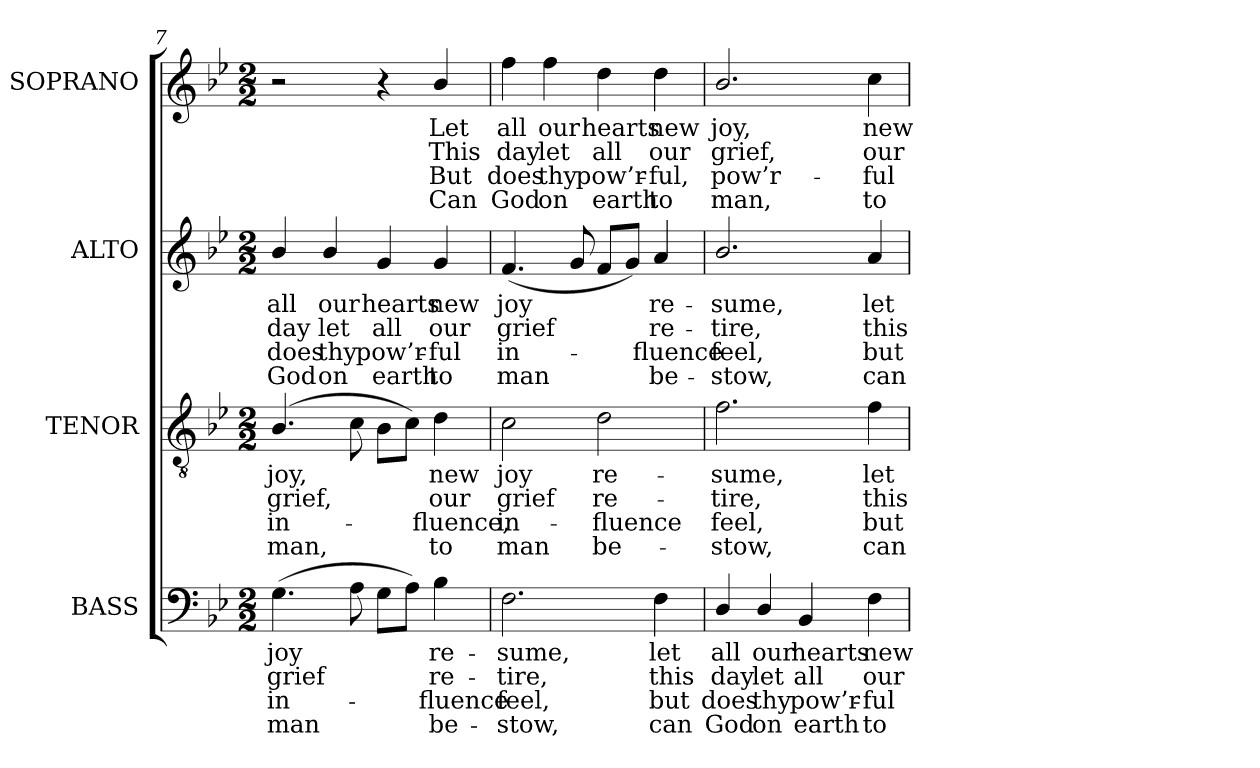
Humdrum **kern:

**kern	**text	**text	**text	**text	**kern	**text	**text	**text	**text	**kern	**text	**text	**text	**text	**kern	**text	**text	**text	**text
*part4	*part4	*part4	*part4	*part4	*part3	*part3	*part3	*part3	*part3	*part2	*part2	*part2	*part2	*part2	*part1	*part1	*part1	*part1	*part1
*staff4	*staff4	*staff4	*staff4	*staff4	*staff3	*staff3	*staff3	*staff3	*staff3	*staff2	*staff2	*staff2	*staff2	*staff2	*staff1	*staff1	*staff1	*staff1	*staff1
*I"BASS	*	*	*	*	*I"TENOR	*	*	*	*	*I"ALTO	*	*	*	*	*I"SOPRANO	*	*	*	*
*I'B.	*	*	*	*	*I'T.	*	*	*	*	*I'A.	*	*	*	*	*I'S.	*	*	*	*
*clefF4	*	*	*	*	*clefGv2	*	*	*	*	*clefG2	*	*	*	*	*clefG2	*	*	*	*
*	*	*	*	*	*ITrd7c12	*	*	*	*	*	*	*	*	*	*	*	*	*	*
*k[b-e-]	*	*	*	*	*k[b-e-]	*	*	*	*	*k[b-e-]	*	*	*	*	*k[b-e-]	*	*	*	*
*B-:	*	*	*	*	*B-:	*	*	*	*	*B-:	*	*	*	*	*B-:	*	*	*	*
*M2/2	*	*	*	*	*M2/2	*	*	*	*	*M2/2	*	*	*	*	*M2/2	*	*	*	*
=7	=7	=7	=7	=7	=7	=7	=7	=7	=7	=7	=7	=7	=7	=7	=7	=7	=7	=7	=7
!	!LO:LY:b:color=#000000	!LO:LY:b:color=#000000	!LO:LY:b:color=#000000	!LO:LY:b:color=#000000	!	!	!	!	!	!	!	!	!	!	!	!	!	!	!
!	!	!	!	!	!	!LO:LY:b:color=#000000	!LO:LY:b:color=#000000	!LO:LY:b:color=#000000	!LO:LY:b:color=#000000	!	!	!	!	!	!	!	!	!	!
!	!	!	!	!	!	!	!	!	!	!	!LO:LY:b:color=#000000	!LO:LY:b:color=#000000	!LO:LY:b:color=#000000	!LO:LY:b:color=#000000	!	!	!	!	!
(4.Gi\	joy	grief	in-	-man	(4.BB-i/	joy,	grief,	in-	-man,	4b-i/	all	day	does	God	2r	.	.	.	.
!	!	!	!	!	!	!	!	!	!	!	!LO:LY:b:color=#000000	!LO:LY:b:color=#000000	!LO:LY:b:color=#000000	!LO:LY:b:color=#000000	!	!	!	!	!
.	.	.	.	.	.	.	.	.	.	4b-i/	our	let	thy	on	.	.	.	.	.
8Ai\	.	.	.	.	8Ci\	.	.	.	.	.	.	.	.	.	.	.	.	.	.
!	!	!	!	!	!	!	!	!	!	!	!LO:LY:b:color=#000000	!LO:LY:b:color=#000000	!LO:LY:b:color=#000000	!LO:LY:b:color=#000000	!	!	!	!	!
8Gi\L	.	.	.	.	8BB-i\L	.	.	.	.	4gi/	hearts	all	pow’r-	-earth	4r	.	.	.	.
8Ai\J)	.	.	.	.	8Ci\J)	.	.	.	.	.	.	.	.	.	.	.	.	.	.
!	!LO:LY:b:color=#000000	!LO:LY:b:color=#000000	!LO:LY:b:color=#000000	!LO:LY:b:color=#000000	!	!	!	!	!	!	!	!	!	!	!	!	!	!	!
!	!	!	!	!	!	!LO:LY:b:color=#000000	!LO:LY:b:color=#000000	!LO:LY:b:color=#000000	!LO:LY:b:color=#000000	!	!	!	!	!	!	!	!	!	!
!	!	!	!	!	!	!	!	!	!	!	!LO:LY:b:color=#000000	!LO:LY:b:color=#000000	!LO:LY:b:color=#000000	!LO:LY:b:color=#000000	!	!	!	!	!
!	!	!	!	!	!	!	!	!	!	!	!	!	!	!	!	!LO:LY:b:color=#000000	!LO:LY:b:color=#000000	!LO:LY:b:color=#000000	!LO:LY:b:color=#000000
4B-i\	re-	re-	fluence	be-	4Di\	new	our	fluence,	to	4gi/	new	our	ful	to	4b-i/	Let	This	But	Can
!!LO:LB:g=z
=8	=8	=8	=8	=8	=8	=8	=8	=8	=8	=8	=8	=8	=8	=8	=8	=8	=8	=8	=8
!	!LO:LY:b:color=#000000	!LO:LY:b:color=#000000	!LO:LY:b:color=#000000	!LO:LY:b:color=#000000	!	!	!	!	!	!	!	!	!	!	!	!	!	!	!
!	!	!	!	!	!	!LO:LY:b:color=#000000	!LO:LY:b:color=#000000	!LO:LY:b:color=#000000	!LO:LY:b:color=#000000	!	!	!	!	!	!	!	!	!	!
!	!	!	!	!	!	!	!	!	!	!	!LO:LY:b:color=#000000	!LO:LY:b:color=#000000	!LO:LY:b:color=#000000	!LO:LY:b:color=#000000	!	!	!	!	!
!	!	!	!	!	!	!	!	!	!	!	!	!	!	!	!	!LO:LY:b:color=#000000	!LO:LY:b:color=#000000	!LO:LY:b:color=#000000	!LO:LY:b:color=#000000
2.Fi\	-sume,	-tire,	-feel,	stow,	2Ci\	joy	grief	in-	-man	(4.fi/	joy	grief	in-	-man	4ffi\	all	day	does	God
!	!	!	!	!	!	!	!	!	!	!	!	!	!	!	!	!LO:LY:b:color=#000000	!LO:LY:b:color=#000000	!LO:LY:b:color=#000000	!LO:LY:b:color=#000000
.	.	.	.	.	.	.	.	.	.	.	.	.	.	.	4ffi\	our	let	thy	on
.	.	.	.	.	.	.	.	.	.	8gi/	.	.	.	.	.	.	.	.	.
!	!	!	!	!	!	!LO:LY:b:color=#000000	!LO:LY:b:color=#000000	!LO:LY:b:color=#000000	!LO:LY:b:color=#000000	!	!	!	!	!	!	!	!	!	!
!	!	!	!	!	!	!	!	!	!	!	!	!	!	!	!	!LO:LY:b:color=#000000	!LO:LY:b:color=#000000	!LO:LY:b:color=#000000	!LO:LY:b:color=#000000
.	.	.	.	.	2Di\	re-	re-	fluence	be-	8fi/L	.	.	.	.	4ddi\	hearts	all	pow’r-	-earth
.	.	.	.	.	.	.	.	.	.	8gi/J)	.	.	.	.	.	.	.	.	.
!	!LO:LY:b:color=#000000	!LO:LY:b:color=#000000	!LO:LY:b:color=#000000	!LO:LY:b:color=#000000	!	!	!	!	!	!	!	!	!	!	!	!	!	!	!
!	!	!	!	!	!	!	!	!	!	!	!LO:LY:b:color=#000000	!LO:LY:b:color=#000000	!LO:LY:b:color=#000000	!LO:LY:b:color=#000000	!	!	!	!	!
!	!	!	!	!	!	!	!	!	!	!	!	!	!	!	!	!LO:LY:b:color=#000000	!LO:LY:b:color=#000000	!LO:LY:b:color=#000000	!LO:LY:b:color=#000000
4Fi\	let	this	but	can	.	.	.	.	.	4ai/	re-	re-	fluence	be-	4ddi\	new	our	ful,	to
=9	=9	=9	=9	=9	=9	=9	=9	=9	=9	=9	=9	=9	=9	=9	=9	=9	=9	=9	=9
!	!LO:LY:b:color=#000000	!LO:LY:b:color=#000000	!LO:LY:b:color=#000000	!LO:LY:b:color=#000000	!	!	!	!	!	!	!	!	!	!	!	!	!	!	!
!	!	!	!	!	!	!LO:LY:b:color=#000000	!LO:LY:b:color=#000000	!LO:LY:b:color=#000000	!LO:LY:b:color=#000000	!	!	!	!	!	!	!	!	!	!
!	!	!	!	!	!	!	!	!	!	!	!LO:LY:b:color=#000000	!LO:LY:b:color=#000000	!LO:LY:b:color=#000000	!LO:LY:b:color=#000000	!	!	!	!	!
!	!	!	!	!	!	!	!	!	!	!	!	!	!	!	!	!LO:LY:b:color=#000000	!LO:LY:b:color=#000000	!LO:LY:b:color=#000000	!LO:LY:b:color=#000000
4Di/	all	day	does	God	2.Fi\	-sume,	-tire,	-feel,	stow,	2.b-i/	-sume,	-tire,	-feel,	stow,	2.b-i/	joy,	grief,	pow’r-	-man,
!	!LO:LY:b:color=#000000	!LO:LY:b:color=#000000	!LO:LY:b:color=#000000	!LO:LY:b:color=#000000	!	!	!	!	!	!	!	!	!	!	!	!	!	!	!
4Di/	our	let	thy	on	.	.	.	.	.	.	.	.	.	.	.	.	.	.	.
!	!LO:LY:b:color=#000000	!LO:LY:b:color=#000000	!LO:LY:b:color=#000000	!LO:LY:b:color=#000000	!	!	!	!	!	!	!	!	!	!	!	!	!	!	!
4BB-i/	hearts	all	pow’r-	-earth	.	.	.	.	.	.	.	.	.	.	.	.	.	.	.
!	!LO:LY:b:color=#000000	!LO:LY:b:color=#000000	!LO:LY:b:color=#000000	!LO:LY:b:color=#000000	!	!	!	!	!	!	!	!	!	!	!	!	!	!	!
!	!	!	!	!	!	!LO:LY:b:color=#000000	!LO:LY:b:color=#000000	!LO:LY:b:color=#000000	!LO:LY:b:color=#000000	!	!	!	!	!	!	!	!	!	!
!	!	!	!	!	!	!	!	!	!	!	!LO:LY:b:color=#000000	!LO:LY:b:color=#000000	!LO:LY:b:color=#000000	!LO:LY:b:color=#000000	!	!	!	!	!
!	!	!	!	!	!	!	!	!	!	!	!	!	!	!	!	!LO:LY:b:color=#000000	!LO:LY:b:color=#000000	!LO:LY:b:color=#000000	!LO:LY:b:color=#000000
4Fi\	new	our	ful	to	4Fi\	let	this	but	can	4ai/	let	this	but	can	4cci\	new	our	ful	to
=	=	=	=	=	=	=	=	=	=	=	=	=	=	=	=	=	=	=	=
*-	*-	*-	*-	*-	*-	*-	*-	*-	*-	*-	*-	*-	*-	*-	*-	*-	*-	*-	*-
